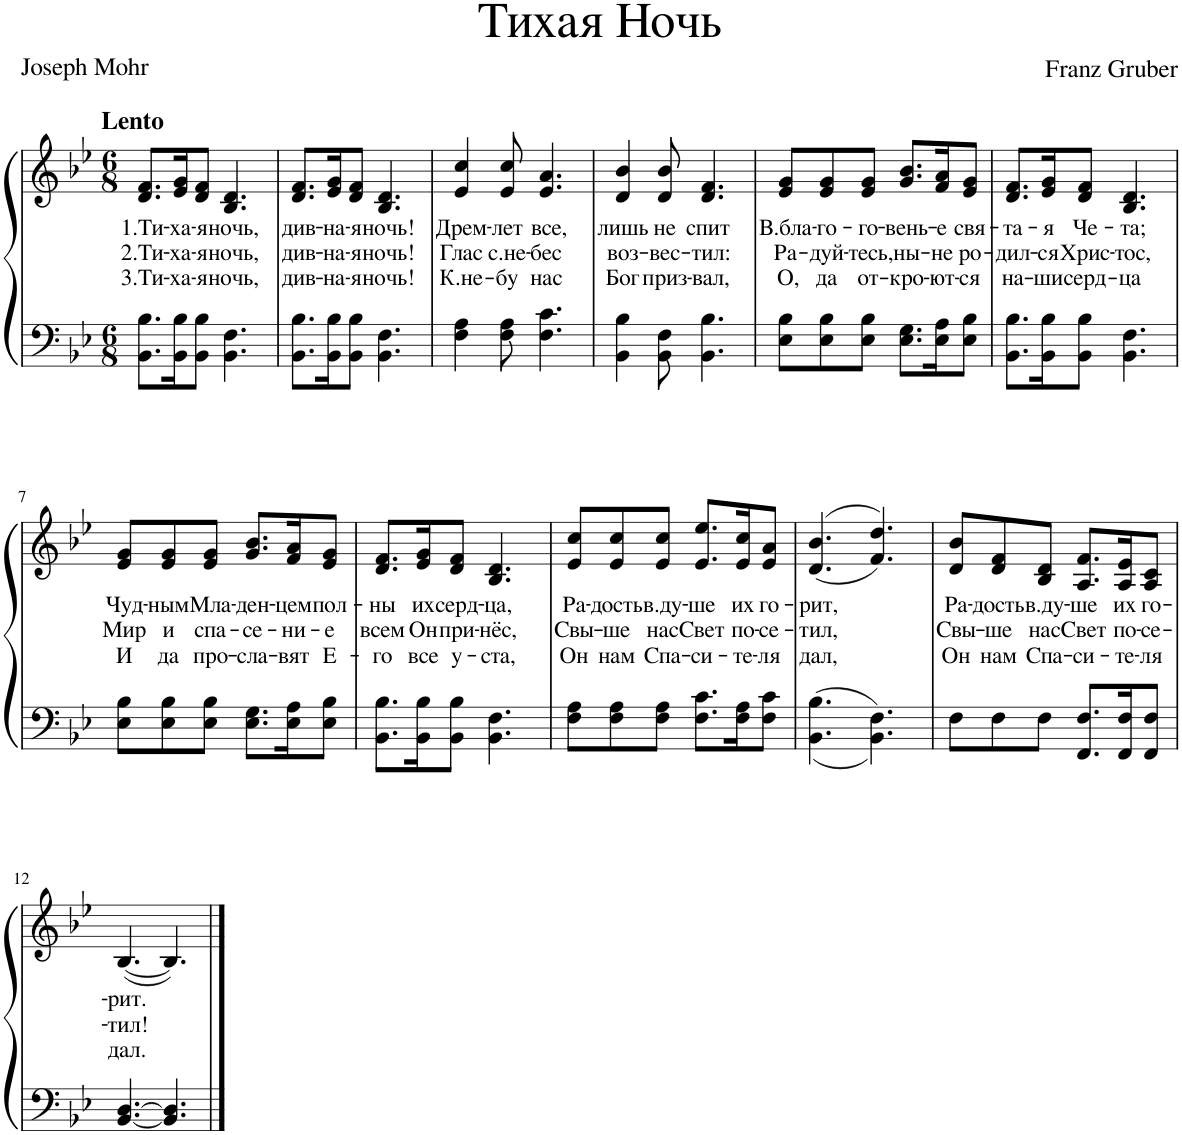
**kern	**kern	**text	**text	**text
*part1	*part1	*part1	*part1	*part1
*staff2	*staff1	*staff1	*staff1	*staff1
*I"Piano	*	*	*	*
*I'Pno.	*	*	*	*
*clefF4	*clefG2	*	*	*
*k[b-e-]	*k[b-e-]	*	*	*
*M6/8	*M6/8	*	*	*
=1	=1	=1	=1	=1
!	!LO:TX:a:B:t=Lento	!	!	!
!	!	!LO:LY:b	!LO:LY:b	!LO:LY:b
8.BB-\ 8.B-\L	8.d/ 8.f/L	1.Ти-	2.Ти-	3.Ти-
!	!	!LO:LY:b	!LO:LY:b	!LO:LY:b
16BB-\ 16B-\K	16e-/ 16g/K	-ха-	-ха-	-ха-
!	!	!LO:LY:b	!LO:LY:b	!LO:LY:b
8BB-\ 8B-\J	8d/ 8f/J	-я	-я	-я
!	!	!LO:LY:b	!LO:LY:b	!LO:LY:b
4.BB-\ 4.F\	4.B-/ 4.d/	ночь,	ночь,	ночь,
=2	=2	=2	=2	=2
!	!	!LO:LY:b	!LO:LY:b	!LO:LY:b
8.BB-\ 8.B-\L	8.d/ 8.f/L	див-	див-	див-
!	!	!LO:LY:b	!LO:LY:b	!LO:LY:b
16BB-\ 16B-\K	16e-/ 16g/K	-на-	-на-	-на-
!	!	!LO:LY:b	!LO:LY:b	!LO:LY:b
8BB-\ 8B-\J	8d/ 8f/J	-я	-я	-я
!	!	!LO:LY:b	!LO:LY:b	!LO:LY:b
4.BB-\ 4.F\	4.B-/ 4.d/	ночь!	ночь!	ночь!
=3	=3	=3	=3	=3
!	!	!LO:LY:b	!LO:LY:b	!LO:LY:b
4F\ 4A\	4e-/ 4cc/	Дрем-	Глас	К.не-
!	!	!LO:LY:b	!LO:LY:b	!LO:LY:b
8F\ 8A\	8e-/ 8cc/	-лет	с.не-	-бу
!	!	!LO:LY:b	!LO:LY:b	!LO:LY:b
4.F\ 4.c\	4.e-/ 4.a/	все,	-бес	нас
=4	=4	=4	=4	=4
!	!	!LO:LY:b	!LO:LY:b	!LO:LY:b
4BB-\ 4B-\	4d/ 4b-/	лишь	воз-	Бог
!	!	!LO:LY:b	!LO:LY:b	!LO:LY:b
8BB-\ 8F\	8d/ 8b-/	не	-вес-	приз-
!	!	!LO:LY:b	!LO:LY:b	!LO:LY:b
4.BB-\ 4.B-\	4.d/ 4.f/	спит	-тил:	-вал,
=5	=5	=5	=5	=5
!	!	!LO:LY:b	!LO:LY:b	!LO:LY:b
8E-\ 8B-\L	8e-/ 8g/L	В.бла-	Ра-	О,
!	!	!LO:LY:b	!LO:LY:b	!LO:LY:b
8E-\ 8B-\	8e-/ 8g/	-го-	-дуй-	да
!	!	!LO:LY:b	!LO:LY:b	!LO:LY:b
8E-\ 8B-\J	8e-/ 8g/J	-го-	-тесь,	от-
!	!	!LO:LY:b	!LO:LY:b	!LO:LY:b
8.E-\ 8.G\L	8.g/ 8.b-/L	-вень-	ны-	-кро-
!	!	!LO:LY:b	!LO:LY:b	!LO:LY:b
16E-\ 16A\K	16f/ 16a/K	-е	-не	-ют-
!	!	!LO:LY:b	!LO:LY:b	!LO:LY:b
8E-\ 8B-\J	8e-/ 8g/J	свя-	ро-	-ся
=6	=6	=6	=6	=6
!	!	!LO:LY:b	!LO:LY:b	!LO:LY:b
8.BB-\ 8.B-\L	8.d/ 8.f/L	-та-	-дил-	на-
!	!	!LO:LY:b	!LO:LY:b	!LO:LY:b
16BB-\ 16B-\K	16e-/ 16g/K	-я	-ся	-ши
!	!	!LO:LY:b	!LO:LY:b	!LO:LY:b
8BB-\ 8B-\J	8d/ 8f/J	Че-	Хрис-	серд-
!	!	!LO:LY:b	!LO:LY:b	!LO:LY:b
4.BB-\ 4.F\	4.B-/ 4.d/	-та;	-тос,	-ца
!!LO:LB:g=z
=7	=7	=7	=7	=7
!	!	!LO:LY:b	!LO:LY:b	!LO:LY:b
8E-\ 8B-\L	8e-/ 8g/L	Чуд-	Мир	И
!	!	!LO:LY:b	!LO:LY:b	!LO:LY:b
8E-\ 8B-\	8e-/ 8g/	-ным	и	да
!	!	!LO:LY:b	!LO:LY:b	!LO:LY:b
8E-\ 8B-\J	8e-/ 8g/J	Мла-	спа-	про-
!	!	!LO:LY:b	!LO:LY:b	!LO:LY:b
8.E-\ 8.G\L	8.g/ 8.b-/L	-ден-	-се-	-сла-
!	!	!LO:LY:b	!LO:LY:b	!LO:LY:b
16E-\ 16A\K	16f/ 16a/K	-цем	-ни-	-вят
!	!	!LO:LY:b	!LO:LY:b	!LO:LY:b
8E-\ 8B-\J	8e-/ 8g/J	пол-	-е	Е-
=8	=8	=8	=8	=8
!	!	!LO:LY:b	!LO:LY:b	!LO:LY:b
8.BB-\ 8.B-\L	8.d/ 8.f/L	-ны	всем	-го
!	!	!LO:LY:b	!LO:LY:b	!LO:LY:b
16BB-\ 16B-\K	16e-/ 16g/K	их	Он	все
!	!	!LO:LY:b	!LO:LY:b	!LO:LY:b
8BB-\ 8B-\J	8d/ 8f/J	серд-	при-	у-
!	!	!LO:LY:b	!LO:LY:b	!LO:LY:b
4.BB-\ 4.F\	4.B-/ 4.d/	-ца,	-нёс,	-ста,
=9	=9	=9	=9	=9
!	!	!LO:LY:b	!LO:LY:b	!LO:LY:b
8F\ 8A\L	8e-/ 8cc/L	Ра-	Свы-	Он
!	!	!LO:LY:b	!LO:LY:b	!LO:LY:b
8F\ 8A\	8e-/ 8cc/	-дость	-ше	нам
!	!	!LO:LY:b	!LO:LY:b	!LO:LY:b
8F\ 8A\J	8e-/ 8cc/J	в.ду-	нас	Спа-
!	!	!LO:LY:b	!LO:LY:b	!LO:LY:b
8.F\ 8.c\L	8.e-/ 8.ee-/L	-ше	Свет	-си-
!	!	!LO:LY:b	!LO:LY:b	!LO:LY:b
16F\ 16A\K	16e-/ 16cc/K	их	по-	-те-
!	!	!LO:LY:b	!LO:LY:b	!LO:LY:b
8F\ 8c\J	8e-/ 8a/J	го-	-се-	-ля
=10	=10	=10	=10	=10
!	!	!LO:LY:b	!LO:LY:b	!LO:LY:b
4.BB-\ 4.B-\	(>(4.d/ 4.b-/	-рит,	-тил,	дал,
4.BB-\ 4.F\	4.f/ 4.dd/))	.	.	.
=11	=11	=11	=11	=11
!	!	!LO:LY:b	!LO:LY:b	!LO:LY:b
8F\L	8d/ 8b-/L	Ра-	Свы-	Он
!	!	!LO:LY:b	!LO:LY:b	!LO:LY:b
8F\	8d/ 8f/	-дость	-ше	нам
!	!	!LO:LY:b	!LO:LY:b	!LO:LY:b
8F\J	8B-/ 8d/J	в.ду-	нас	Спа-
!	!	!LO:LY:b	!LO:LY:b	!LO:LY:b
8.FF/ 8.F/L	8.A/ 8.f/L	-ше	Свет	-си-
!	!	!LO:LY:b	!LO:LY:b	!LO:LY:b
16FF/ 16F/K	16A/ 16e-/K	их	по-	-те-
!	!	!LO:LY:b	!LO:LY:b	!LO:LY:b
8FF/ 8F/J	8A/ 8c/J	го-	-се-	-ля
!!LO:LB:g=z
=12	=12	=12	=12	=12
!	!	!LO:LY:b	!LO:LY:b	!LO:LY:b
[4.BB-/ [4.D/	([4.B-/	-рит.	-тил!	дал.
4.BB-/] 4.D/]	4.B-/])	.	.	.
==	==	==	==	==
*-	*-	*-	*-	*-
